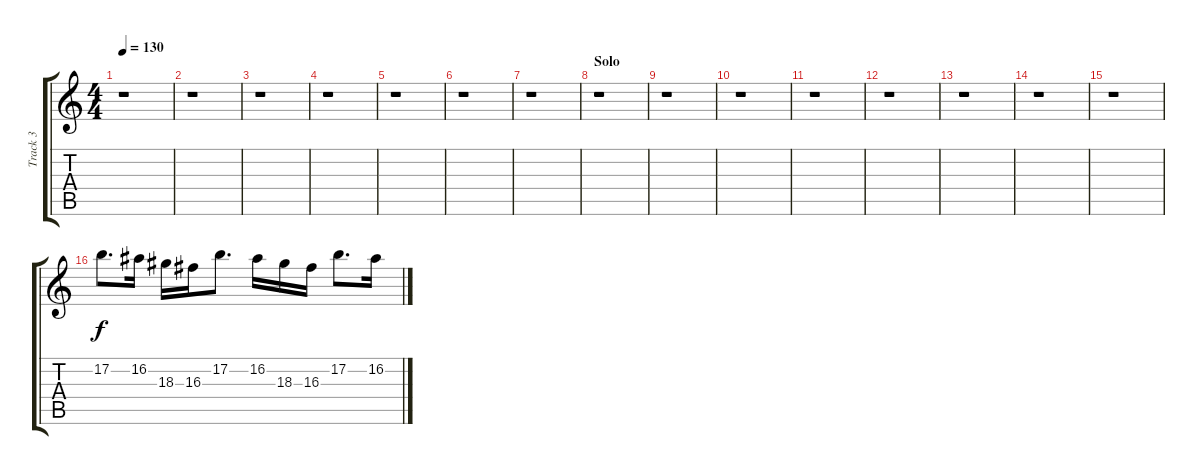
\track ("Track 3" "Track 3") {instrument distortionguitar}
\staff {score tabs}
\tuning (B3 Gb3 D3 A2 E2 B1) {hide}
\ts (4 4)
\tempo 130
\clef g2
\ks c
r.1{dy f} |
r.1 |
r.1 |
r.1 |
r.1 |
r.1 |
r.1 |
\section ("" "Solo")
r.1 |
r.1 |
r.1 |
r.1 |
r.1 |
r.1 |
r.1 |
r.1 |
17.2.8{d} 16.2.16 18.3.16 16.3.16 17.2.8{d} 16.2.16 18.3.16 16.3.16 17.2.8{d} 16.2.16
